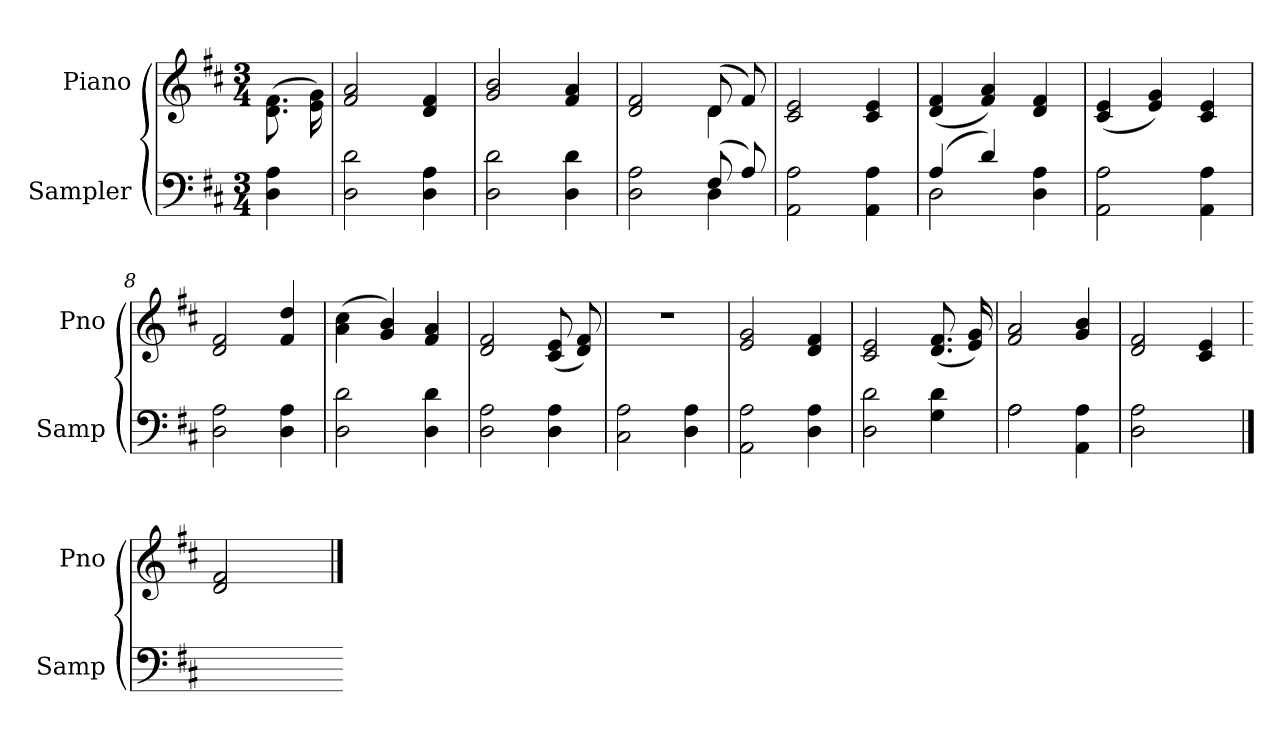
**kern	**kern
*part2	*part1
*staff2	*staff1
*I"Sampler	*I"Piano
*I'Samp	*I'Pno
*clefF4	*clefG2
*k[f#c#]	*k[f#c#]
*D:	*D:
*M3/4	*M3/4
=1	=1
4D 4A	(8.d\ 8.f#\
.	16e\ 16g\)
=2	=2
2D 2d	2f# 2a
4D 4A	4d 4f#
=3	=3
2D 2d	2g 2b
4D 4d	4f# 4a
=4	=4
*^	*^
2D 2A	2ryy	2d 2f#	2ryy
(8F#/	4D	(8d/	4d
8A/)	.	8f#/)	.
*v	*v	*	*
*	*v	*v
=5	=5
2AA 2A	2c# 2e
4AA 4A	4c# 4e
=6	=6
*^	*
(4A/	2D	(4d 4f#
4d/)	.	4f# 4a)
4D 4A	4ryy	4d 4f#
*v	*v	*
=7	=7
2AA 2A	(4c# 4e
.	4e 4g)
4AA 4A	4c# 4e
=8	=8
2D 2A	2d 2f#
4D 4A	4f# 4dd
=9	=9
2D 2d	(4a 4cc#
.	4g 4b)
4D 4d	4f# 4a
=10	=10
2D 2A	2d 2f#
4D 4A	(8c#/ 8e/
.	8d/ 8f#/)
=11	=11
2C# 2A	2.r
4D 4A	.
=12	=12
2AA 2A	2e 2g
4D 4A	4d 4f#
=13	=13
2D 2d	2c# 2e
4G 4d	(8.d/ 8.f#/
.	16e/ 16g/)
=14	=14
*^	*
2A\	2A	2f# 2a
4AA 4A	4ryy	4g 4b
*v	*v	*
=15	=15
2D 2A	2d 2f#
4ryy	4c# 4e
==16	=16
2.ryy	2d 2f#
.	4ryy
=	==
*-	*-
